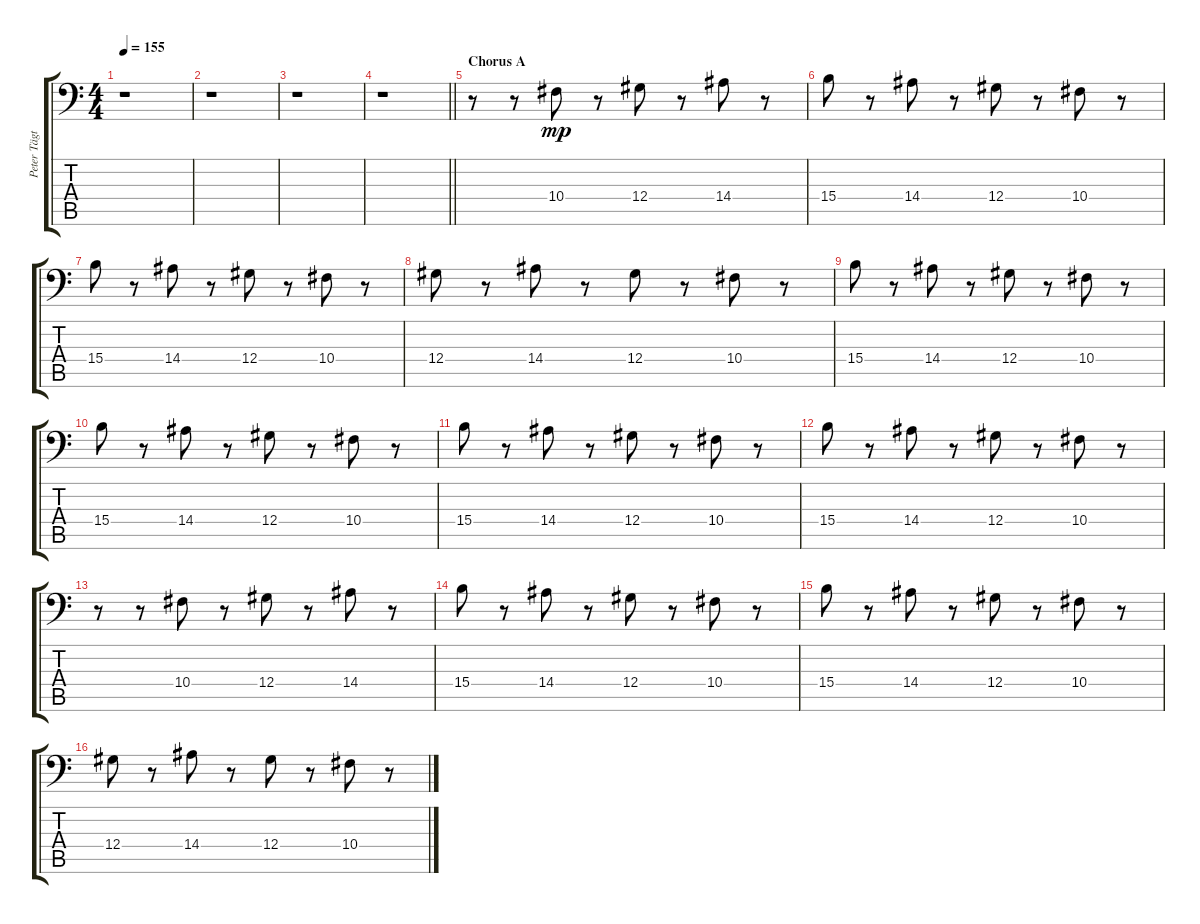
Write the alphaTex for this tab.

\track ("Peter Tägtgren (Keyboard II)" "Peter Tägt") {instrument choiraahs}
\staff {score tabs}
\tuning (Bb3 F3 Db3 Ab2 Eb2 Bb1) {hide}
\ts (4 4)
\tempo 155
\clef f4
\ks c
r.1{dy mp} |
r.1 |
r.1 |
\barLineRight lightlight
r.1 |
\section ("" "Chorus A")
r.8 r.8 10.4.8 r.8 12.4.8 r.8 14.4.8 r.8 |
15.4.8 r.8 14.4.8 r.8 12.4.8 r.8 10.4.8 r.8 |
15.4.8 r.8 14.4.8 r.8 12.4.8 r.8 10.4.8 r.8 |
12.4.8 r.8 14.4.8 r.8 12.4.8 r.8 10.4.8 r.8 |
15.4.8 r.8 14.4.8 r.8 12.4.8 r.8 10.4.8 r.8 |
15.4.8 r.8 14.4.8 r.8 12.4.8 r.8 10.4.8 r.8 |
15.4.8 r.8 14.4.8 r.8 12.4.8 r.8 10.4.8 r.8 |
15.4.8 r.8 14.4.8 r.8 12.4.8 r.8 10.4.8 r.8 |
r.8 r.8 10.4.8 r.8 12.4.8 r.8 14.4.8 r.8 |
15.4.8 r.8 14.4.8 r.8 12.4.8 r.8 10.4.8 r.8 |
15.4.8 r.8 14.4.8 r.8 12.4.8 r.8 10.4.8 r.8 |
12.4.8 r.8 14.4.8 r.8 12.4.8 r.8 10.4.8 r.8
